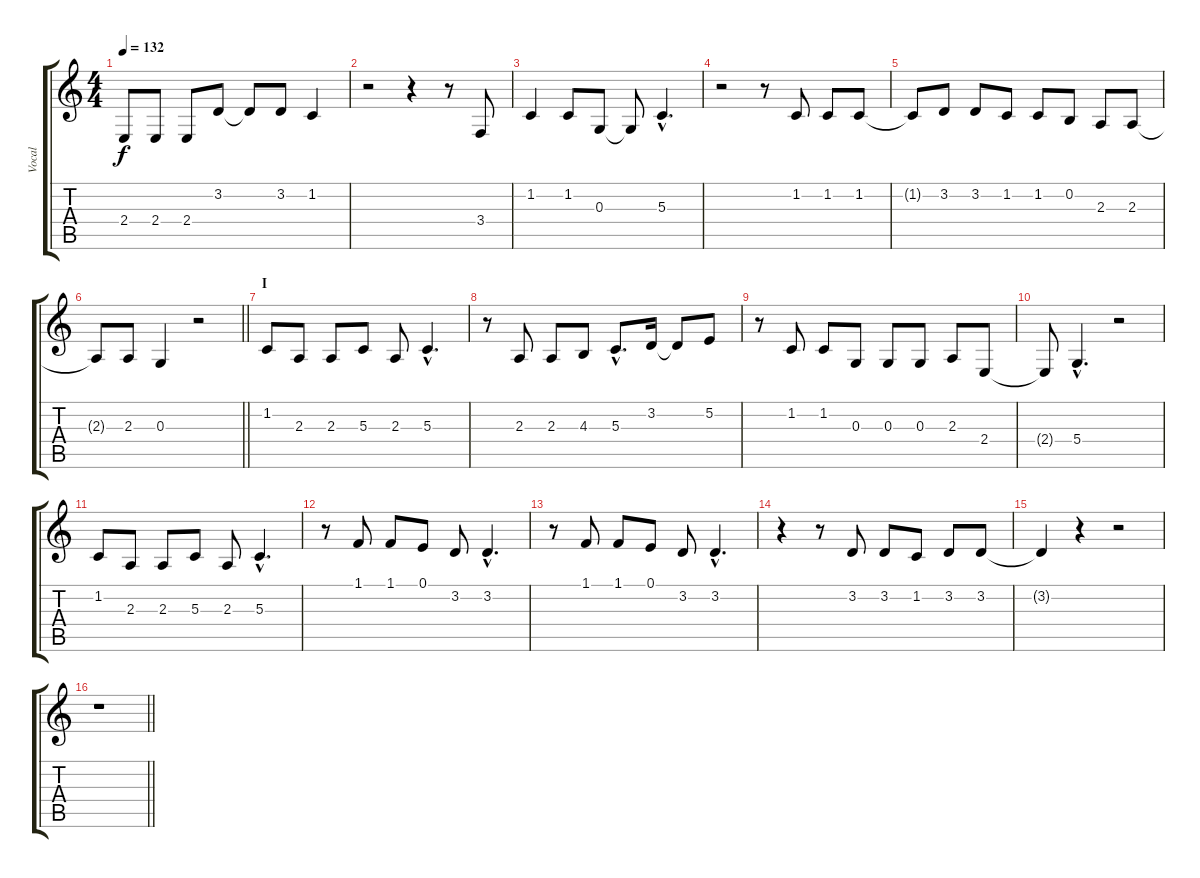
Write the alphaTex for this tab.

\track ("Vocal" "Vocal") {instrument tenorsax}
\staff {score tabs}
\tuning (E4 B3 G3 D3 A2 E2) {hide}
\ts (4 4)
\tempo 132
\clef g2
\ks c
2.4.8{dy f} 2.4.8 2.4.8 3.2.8 3.2{t}.8 3.2.8 1.2.4 |
r.2 r.4 r.8 3.4.8 |
1.2.4 1.2.8 0.3.8 0.3{t}.8 5.3{hac}.4{d} |
r.2 r.8 1.2.8 1.2.8 1.2.8 |
1.2{t}.8 3.2.8 3.2.8 1.2.8 1.2.8 0.2.8 2.3.8 2.3.8 |
\barLineRight lightlight
2.3{t}.8 2.3.8 0.3.4 r.2 |
\section ("" "I")
1.2.8 2.3.8 2.3.8 5.3.8 2.3.8 5.3{hac}.4{d} |
r.8 2.3.8 2.3.8 4.3.8 5.3{hac}.8{d} 3.2.16 3.2{t}.8 5.2.8 |
r.8 1.2.8 1.2.8 0.3.8 0.3.8 0.3.8 2.3.8 2.4.8 |
2.4{t}.8 5.4{hac}.4{d} r.2 |
1.2.8 2.3.8 2.3.8 5.3.8 2.3.8 5.3{hac}.4{d} |
r.8 1.1.8 1.1.8 0.1.8 3.2.8 3.2{hac}.4{d} |
r.8 1.1.8 1.1.8 0.1.8 3.2.8 3.2{hac}.4{d} |
r.4 r.8 3.2.8 3.2.8 1.2.8 3.2.8 3.2.8 |
3.2{t}.4 r.4 r.2 |
\barLineRight lightlight
r.1
